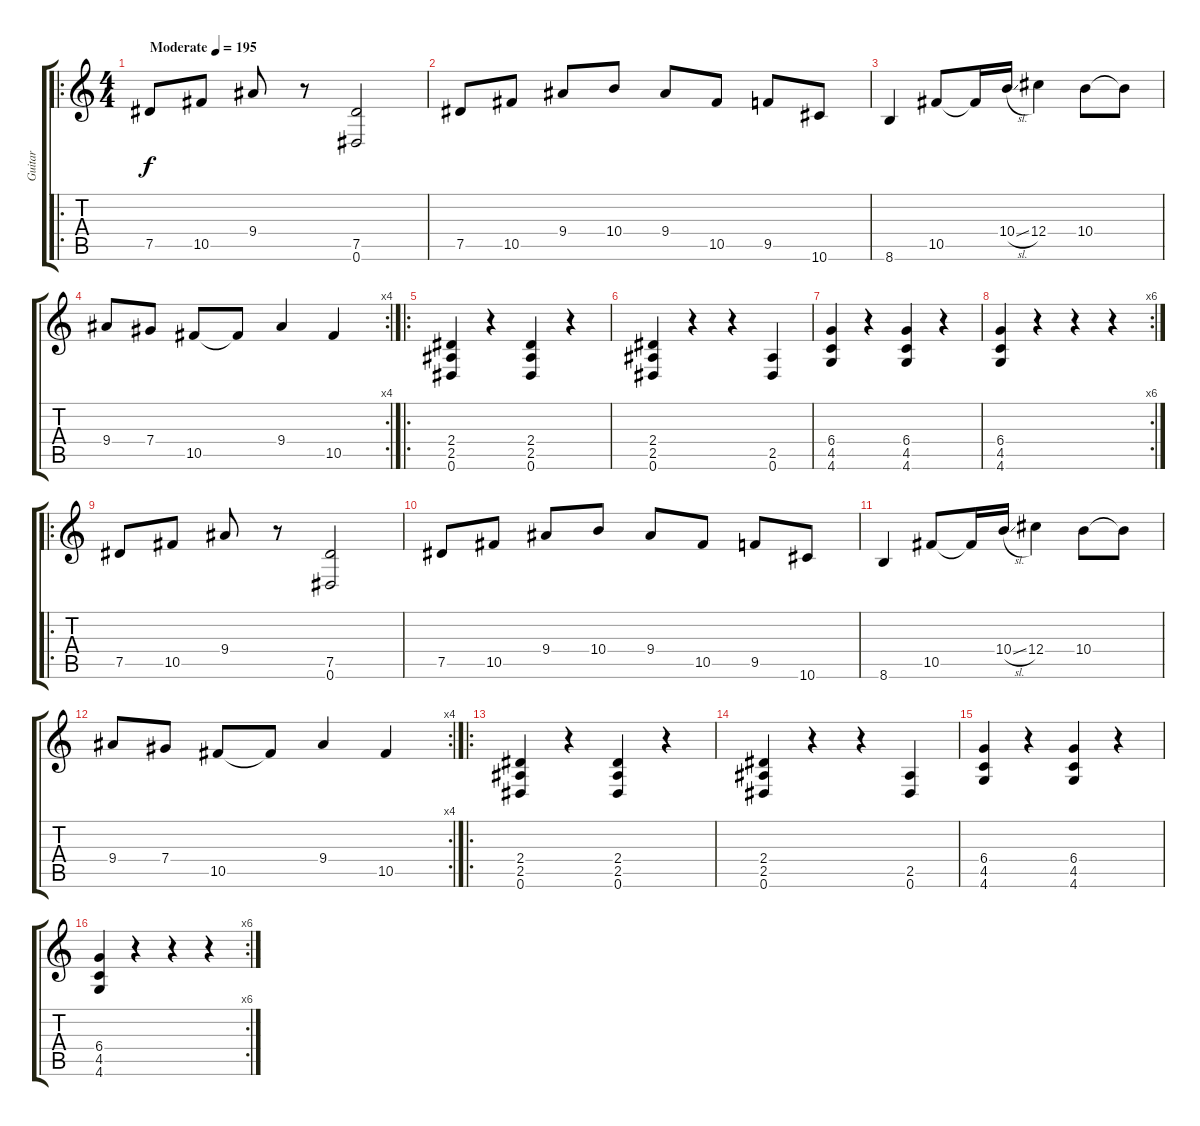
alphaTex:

\track ("Guitar" "Guitar") {instrument distortionguitar}
\staff {score tabs}
\tuning (Eb4 Bb3 Gb3 Db3 Ab2 Eb2) {hide}
\ro
\ts (4 4)
\tempo (195 "Moderate")
\clef g2
\ks c
7.5.8{dy f instrument distortionguitar} 10.5.8 9.4.8 r.8 (7.5 0.6).2 |
7.5.8 10.5.8 9.4.8 10.4.8 9.4.8 10.5.8 9.5.8 10.6.8 |
8.6.4 10.5.8 10.5{t}.16 10.4{sl}.16 12.4.4 10.4.8 10.4{t}.8 |
\rc 4
9.4.8 7.4.8 10.5.8 10.5{t}.8 9.4.4 10.5.4 |
\ro
(2.4 2.5 0.6).4 r.4 (2.4 2.5 0.6).4 r.4 |
(2.4 2.5 0.6).4 r.4 r.4 (2.5 0.6).4 |
(6.4 4.5 4.6).4 r.4 (6.4 4.5 4.6).4 r.4 |
\rc 6
(6.4 4.5 4.6).4 r.4 r.4 r.4 |
\ro
7.5.8 10.5.8 9.4.8 r.8 (7.5 0.6).2 |
7.5.8 10.5.8 9.4.8 10.4.8 9.4.8 10.5.8 9.5.8 10.6.8 |
8.6.4 10.5.8 10.5{t}.16 10.4{sl}.16 12.4.4 10.4.8 10.4{t}.8 |
\rc 4
9.4.8 7.4.8 10.5.8 10.5{t}.8 9.4.4 10.5.4 |
\ro
(2.4 2.5 0.6).4 r.4 (2.4 2.5 0.6).4 r.4 |
(2.4 2.5 0.6).4 r.4 r.4 (2.5 0.6).4 |
(6.4 4.5 4.6).4 r.4 (6.4 4.5 4.6).4 r.4 |
\rc 6
(6.4 4.5 4.6).4 r.4 r.4 r.4
